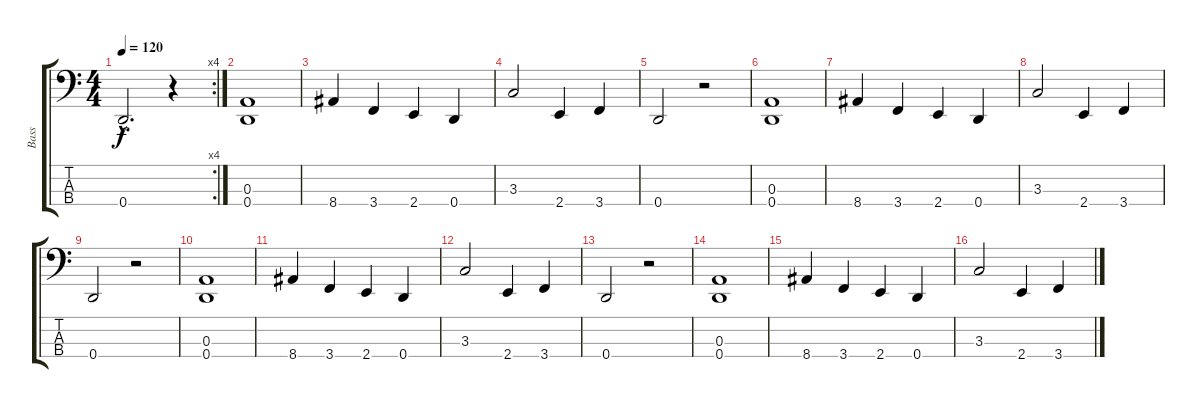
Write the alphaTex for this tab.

\track ("Bass" "Bass") {instrument electricbassfinger}
\staff {score tabs}
\tuning (G2 D2 A1 D1) {hide}
\rc 4
\ts (4 4)
\tempo 120
\clef f4
\ks c
0.4{hac}.2{d dy f} r.4 |
(0.3 0.4).1 |
8.4.4 3.4.4 2.4.4 0.4.4 |
3.3.2 2.4.4 3.4.4 |
0.4.2 r.2 |
(0.3 0.4).1 |
8.4.4 3.4.4 2.4.4 0.4.4 |
3.3.2 2.4.4 3.4.4 |
0.4.2 r.2 |
(0.3 0.4).1 |
8.4.4 3.4.4 2.4.4 0.4.4 |
3.3.2 2.4.4 3.4.4 |
0.4.2 r.2 |
(0.3 0.4).1 |
8.4.4 3.4.4 2.4.4 0.4.4 |
3.3.2 2.4.4 3.4.4
